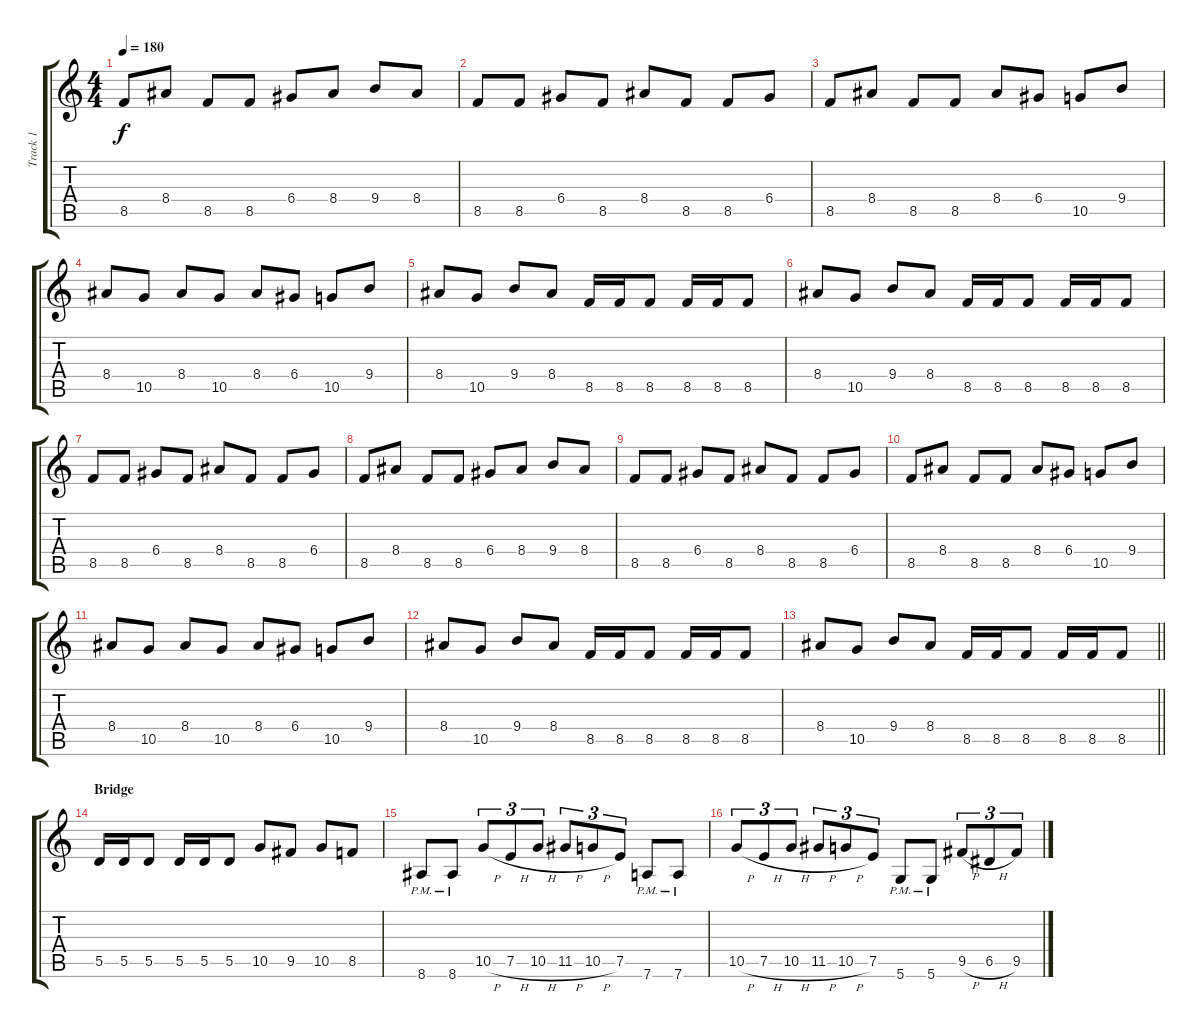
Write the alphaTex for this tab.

\track ("Track 1" "Track 1") {instrument distortionguitar}
\staff {score tabs}
\tuning (E4 B3 G3 D3 A2 D2) {hide}
\ts (4 4)
\tempo 180
\clef g2
\ks c
8.5.8{dy f} 8.4.8 8.5.8 8.5.8 6.4.8 8.4.8 9.4.8 8.4.8 |
8.5.8 8.5.8 6.4.8 8.5.8 8.4.8 8.5.8 8.5.8 6.4.8 |
8.5.8 8.4.8 8.5.8 8.5.8 8.4.8 6.4.8 10.5.8 9.4.8 |
8.4.8 10.5.8 8.4.8 10.5.8 8.4.8 6.4.8 10.5.8 9.4.8 |
8.4.8 10.5.8 9.4.8 8.4.8 8.5.16 8.5.16 8.5.8 8.5.16 8.5.16 8.5.8 |
8.4.8 10.5.8 9.4.8 8.4.8 8.5.16 8.5.16 8.5.8 8.5.16 8.5.16 8.5.8 |
8.5.8 8.5.8 6.4.8 8.5.8 8.4.8 8.5.8 8.5.8 6.4.8 |
8.5.8 8.4.8 8.5.8 8.5.8 6.4.8 8.4.8 9.4.8 8.4.8 |
8.5.8 8.5.8 6.4.8 8.5.8 8.4.8 8.5.8 8.5.8 6.4.8 |
8.5.8 8.4.8 8.5.8 8.5.8 8.4.8 6.4.8 10.5.8 9.4.8 |
8.4.8 10.5.8 8.4.8 10.5.8 8.4.8 6.4.8 10.5.8 9.4.8 |
8.4.8 10.5.8 9.4.8 8.4.8 8.5.16 8.5.16 8.5.8 8.5.16 8.5.16 8.5.8 |
\barLineRight lightlight
8.4.8 10.5.8 9.4.8 8.4.8 8.5.16 8.5.16 8.5.8 8.5.16 8.5.16 8.5.8 |
\section ("" "Bridge")
5.5.16 5.5.16 5.5.8 5.5.16 5.5.16 5.5.8 10.5.8 9.5.8 10.5.8 8.5.8 |
8.6{pm}.8 8.6{pm}.8 10.5{h}.8{tu (3 2)} 7.5{h}.8{tu (3 2)} 10.5{h}.8{tu (3 2)} 11.5{h}.8{tu (3 2)} 10.5{h}.8{tu (3 2)} 7.5.8{tu (3 2)} 7.6{pm}.8 7.6{pm}.8 |
10.5{h}.8{tu (3 2)} 7.5{h}.8{tu (3 2)} 10.5{h}.8{tu (3 2)} 11.5{h}.8{tu (3 2)} 10.5{h}.8{tu (3 2)} 7.5.8{tu (3 2)} 5.6{pm}.8 5.6{pm}.8 9.5{h}.8{tu (3 2)} 6.5{h}.8{tu (3 2)} 9.5{h}.8{tu (3 2)}
